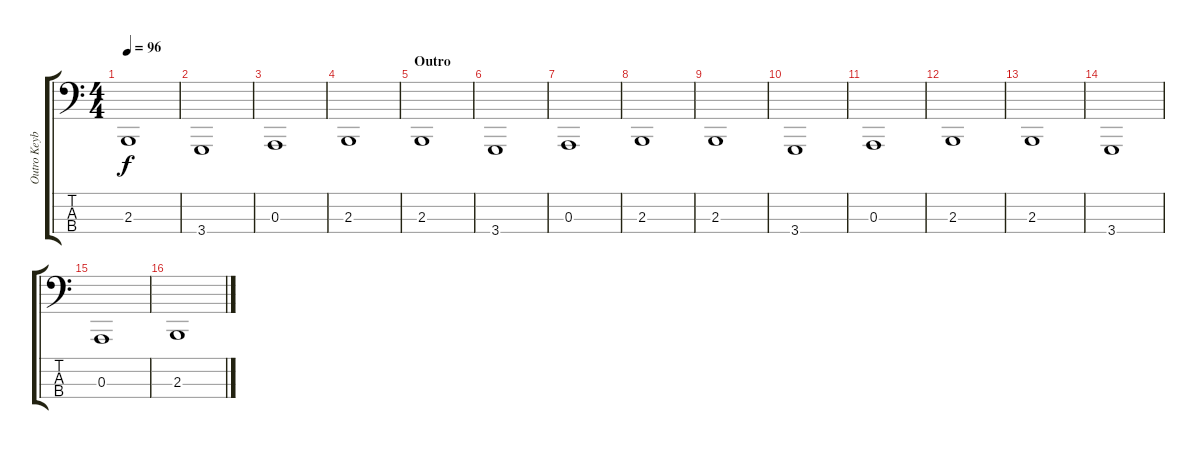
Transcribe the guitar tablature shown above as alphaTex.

\track ("Outro Keyboards" "Outro Keyb") {instrument ocarina}
\staff {score tabs}
\tuning (G2 D2 A1 E1) {hide}
\ts (4 4)
\tempo 96
\clef f4
\ks c
2.3.1{dy f} |
3.4.1 |
0.3.1 |
2.3.1 |
\section ("" "Outro")
2.3.1 |
3.4.1 |
0.3.1 |
2.3.1 |
2.3.1 |
3.4.1 |
0.3.1 |
2.3.1 |
2.3.1 |
3.4.1 |
0.3.1 |
2.3.1
